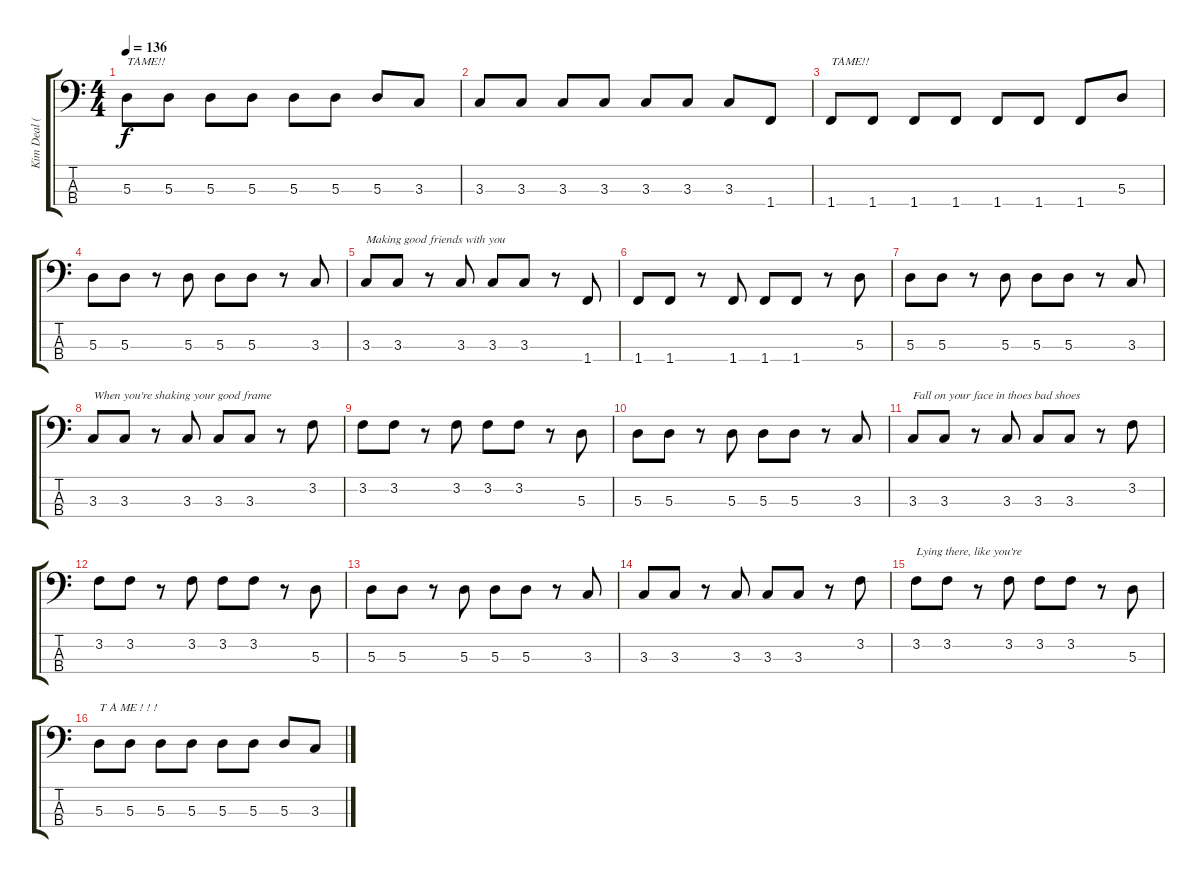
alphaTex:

\track ("Kim Deal (Bass)" "Kim Deal (") {instrument electricbasspick}
\staff {score tabs}
\tuning (G2 D2 A1 E1) {hide}
\ts (4 4)
\tempo 136
\clef f4
\ks c
5.3.8{txt "TAME!!" dy f} 5.3.8 5.3.8 5.3.8 5.3.8 5.3.8 5.3.8 3.3.8 |
3.3.8 3.3.8 3.3.8 3.3.8 3.3.8 3.3.8 3.3.8 1.4.8 |
1.4.8{txt "TAME!!"} 1.4.8 1.4.8 1.4.8 1.4.8 1.4.8 1.4.8 5.3.8 |
5.3.8 5.3.8 r.8 5.3.8 5.3.8 5.3.8 r.8 3.3.8 |
3.3.8{txt "Making good friends with you"} 3.3.8 r.8 3.3.8 3.3.8 3.3.8 r.8 1.4.8 |
1.4.8 1.4.8 r.8 1.4.8 1.4.8 1.4.8 r.8 5.3.8 |
5.3.8 5.3.8 r.8 5.3.8 5.3.8 5.3.8 r.8 3.3.8 |
3.3.8{txt "When you're shaking your good frame"} 3.3.8 r.8 3.3.8 3.3.8 3.3.8 r.8 3.2.8 |
3.2.8 3.2.8 r.8 3.2.8 3.2.8 3.2.8 r.8 5.3.8 |
5.3.8 5.3.8 r.8 5.3.8 5.3.8 5.3.8 r.8 3.3.8 |
3.3.8{txt "Fall on your face in thoes bad shoes"} 3.3.8 r.8 3.3.8 3.3.8 3.3.8 r.8 3.2.8 |
3.2.8 3.2.8 r.8 3.2.8 3.2.8 3.2.8 r.8 5.3.8 |
5.3.8 5.3.8 r.8 5.3.8 5.3.8 5.3.8 r.8 3.3.8 |
3.3.8 3.3.8 r.8 3.3.8 3.3.8 3.3.8 r.8 3.2.8 |
3.2.8{txt "Lying there, like you're"} 3.2.8 r.8 3.2.8 3.2.8 3.2.8 r.8 5.3.8 |
5.3.8{txt "T A ME ! ! !"} 5.3.8 5.3.8 5.3.8 5.3.8 5.3.8 5.3.8 3.3.8
